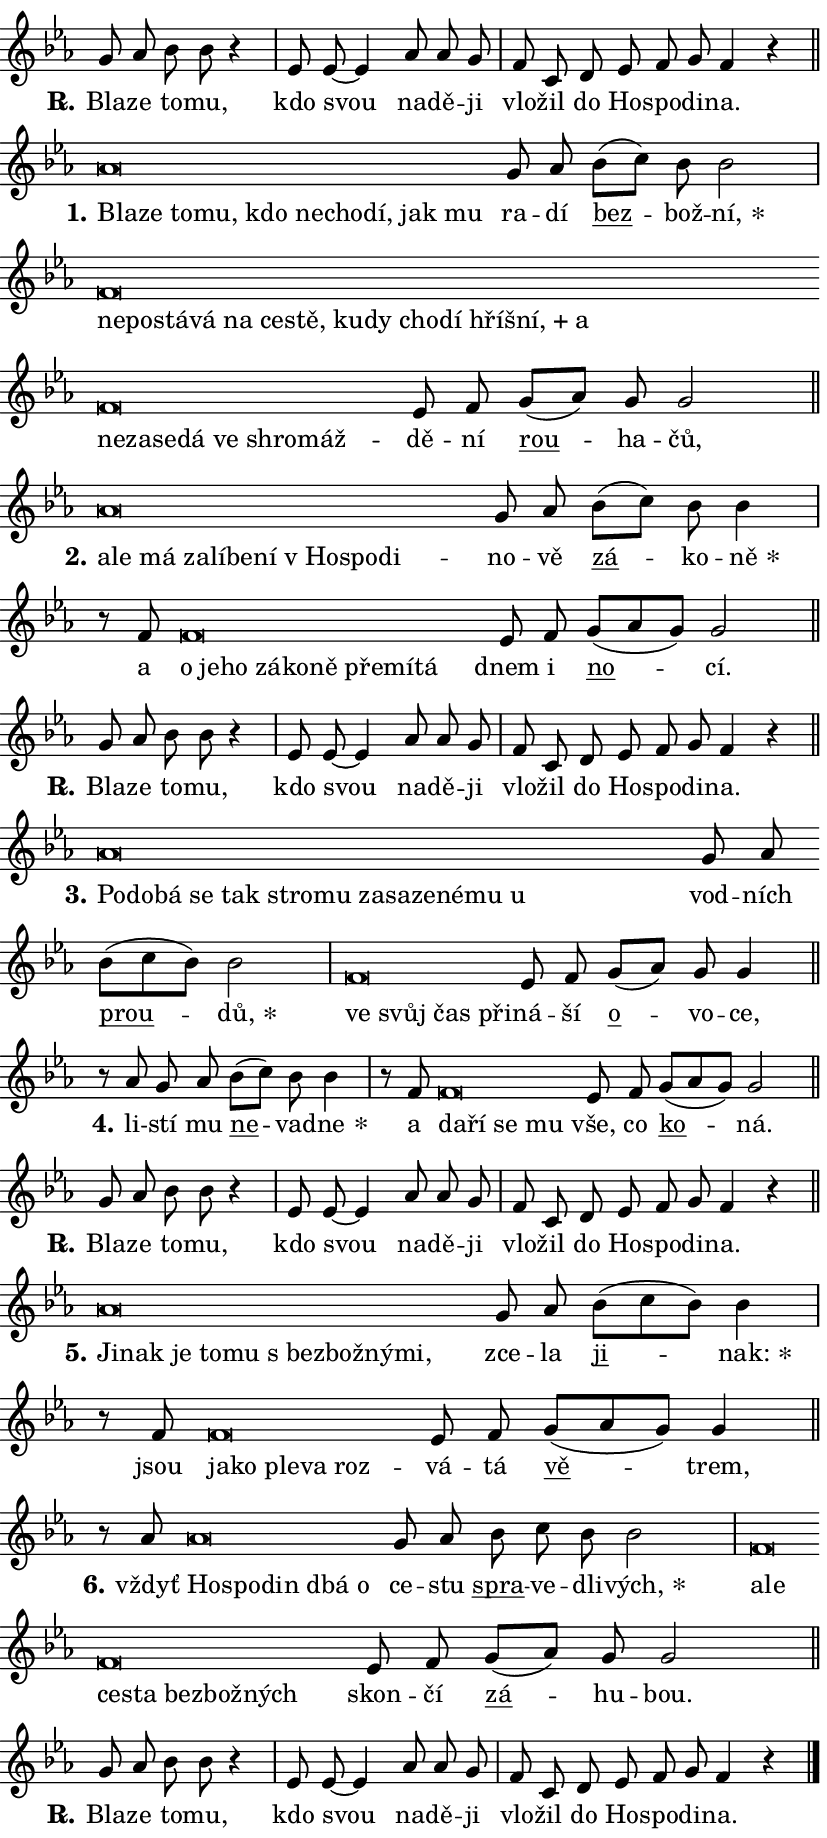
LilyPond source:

\version "2.24.0"
\header { tagline = "" }
\paper {
  indent = 0\cm
  top-margin = 0\cm
  right-margin = 0.13\cm % to fit lyric hyphens
  bottom-margin = 0\cm
  left-margin = 0\cm
  paper-width = 14\cm
  page-breaking = #ly:one-page-breaking
  system-system-spacing.basic-distance = #11
  score-system-spacing.basic-distance = #11
  ragged-last = ##f
}


%% Author: Thomas Morley
%% https://lists.gnu.org/archive/html/lilypond-user/2020-05/msg00002.html
#(define (line-position grob)
"Returns position of @var[grob} in current system:
   @code{'start}, if at first time-step
   @code{'end}, if at last time-step
   @code{'middle} otherwise
"
  (let* ((col (ly:item-get-column grob))
         (ln (ly:grob-object col 'left-neighbor))
         (rn (ly:grob-object col 'right-neighbor))
         (col-to-check-left (if (ly:grob? ln) ln col))
         (col-to-check-right (if (ly:grob? rn) rn col))
         (break-dir-left
           (and
             (ly:grob-property col-to-check-left 'non-musical #f)
             (ly:item-break-dir col-to-check-left)))
         (break-dir-right
           (and
             (ly:grob-property col-to-check-right 'non-musical #f)
             (ly:item-break-dir col-to-check-right))))
        (cond ((eqv? 1 break-dir-left) 'start)
              ((eqv? -1 break-dir-right) 'end)
              (else 'middle))))

#(define (tranparent-at-line-position vctor)
  (lambda (grob)
  "Relying on @code{line-position} select the relevant enry from @var{vctor}.
Used to determine transparency,"
    (case (line-position grob)
      ((end) (not (vector-ref vctor 0)))
      ((middle) (not (vector-ref vctor 1)))
      ((start) (not (vector-ref vctor 2))))))

noteHeadBreakVisibility =
#(define-music-function (break-visibility)(vector?)
"Makes @code{NoteHead}s transparent relying on @var{break-visibility}"
#{
  \override NoteHead.transparent =
    #(tranparent-at-line-position break-visibility)
#})

#(define delete-ledgers-for-transparent-note-heads
  (lambda (grob)
    "Reads whether a @code{NoteHead} is transparent.
If so this @code{NoteHead} is removed from @code{'note-heads} from
@var{grob}, which is supposed to be @code{LedgerLineSpanner}.
As a result ledgers are not printed for this @code{NoteHead}"
    (let* ((nhds-array (ly:grob-object grob 'note-heads))
           (nhds-list
             (if (ly:grob-array? nhds-array)
                 (ly:grob-array->list nhds-array)
                 '()))
           ;; Relies on the transparent-property being done before
           ;; Staff.LedgerLineSpanner.after-line-breaking is executed.
           ;; This is fragile ...
           (to-keep
             (remove
               (lambda (nhd)
                 (ly:grob-property nhd 'transparent #f))
               nhds-list)))
      ;; TODO find a better method to iterate over grob-arrays, similiar
      ;; to filter/remove etc for lists
      ;; For now rebuilt from scratch
      (set! (ly:grob-object grob 'note-heads)  '())
      (for-each
        (lambda (nhd)
          (ly:pointer-group-interface::add-grob grob 'note-heads nhd))
        to-keep))))

squashNotes = {
  \override NoteHead.X-extent = #'(-0.2 . 0.2)
  \override NoteHead.Y-extent = #'(-0.75 . 0)
  \override NoteHead.stencil =
    #(lambda (grob)
       (let ((pos (ly:grob-property grob 'staff-position)))
         (begin
           (if (< pos -7) (display "ERROR: Lower brevis then expected\n") (display ""))
           (if (<= pos -6) ly:text-interface::print ly:note-head::print))))
}
unSquashNotes = {
  \revert NoteHead.X-extent
  \revert NoteHead.Y-extent
  \revert NoteHead.stencil
}

hideNotes = \noteHeadBreakVisibility #begin-of-line-visible
unHideNotes = \noteHeadBreakVisibility #all-visible

% work-around for resetting accidentals
% https://lilypond.org/doc/v2.23/Documentation/notation/displaying-rhythms#unmetered-music
cadenzaMeasure = {
  \cadenzaOff
  \partial 1024 s1024
  \cadenzaOn
}

#(define-markup-command (accent layout props text) (markup?)
  "Underline accented syllable"
  (interpret-markup layout props
    #{\markup \override #'(offset . 4.3) \underline { #text }#}))

responsum = \markup \concat {
  "R" \hspace #-1.05 \path #0.1 #'((moveto 0 0.07) (lineto 0.9 0.8)) \hspace #0.05 "."
}

spaceSize = #0.6828661417322834 % exact space size for TeX Gyre Schola

\layout {
  \context {
    \Staff
    \remove "Time_signature_engraver"
    \override LedgerLineSpanner.after-line-breaking = #delete-ledgers-for-transparent-note-heads
  }
  \context {
    \Lyrics {
      \override LyricSpace.minimum-distance = \spaceSize
      \override LyricText.font-name = #"TeX Gyre Schola"
      \override LyricText.font-size = 1
      \override StanzaNumber.font-name = #"TeX Gyre Schola Bold"
      \override StanzaNumber.font-size = 1
    }
  }
  \context {
    \Score 
    \override NoteHead.text =
      #(lambda (grob) 
        (let ((pos (ly:grob-property grob 'staff-position)))
          #{\markup {
            \combine
              \halign #-0.55 \raise #(if (= pos -6) 0 0.5) \override #'(thickness . 2) \draw-line #'(3.2 . 0)
              \musicglyph "noteheads.sM1"
          }#}))
  }
}

% magnetic-lyrics.ily
%
%   written by
%     Jean Abou Samra <jean@abou-samra.fr>
%     Werner Lemberg <wl@gnu.org>
%
%   adapted by
%     Jiri Hon <jiri.hon@gmail.com>
%
% Version 2022-Apr-15

% https://www.mail-archive.com/lilypond-user@gnu.org/msg149350.html

#(define (Left_hyphen_pointer_engraver context)
   "Collect syllable-hyphen-syllable occurrences in lyrics and store
them in properties.  This engraver only looks to the left.  For
example, if the lyrics input is @code{foo -- bar}, it does the
following.

@itemize @bullet
@item
Set the @code{text} property of the @code{LyricHyphen} grob between
@q{foo} and @q{bar} to @code{foo}.

@item
Set the @code{left-hyphen} property of the @code{LyricText} grob with
text @q{foo} to the @code{LyricHyphen} grob between @q{foo} and
@q{bar}.
@end itemize

Use this auxiliary engraver in combination with the
@code{lyric-@/text::@/apply-@/magnetic-@/offset!} hook."
   (let ((hyphen #f)
         (text #f))
     (make-engraver
      (acknowledgers
       ((lyric-syllable-interface engraver grob source-engraver)
        (set! text grob)))
      (end-acknowledgers
       ((lyric-hyphen-interface engraver grob source-engraver)
        ;(when (not (grob::has-interface grob 'lyric-space-interface))
          (set! hyphen grob)));)
      ((stop-translation-timestep engraver)
       (when (and text hyphen)
         (ly:grob-set-object! text 'left-hyphen hyphen))
       (set! text #f)
       (set! hyphen #f)))))

#(define (lyric-text::apply-magnetic-offset! grob)
   "If the space between two syllables is less than the value in
property @code{LyricText@/.details@/.squash-threshold}, move the right
syllable to the left so that it gets concatenated with the left
syllable.

Use this function as a hook for
@code{LyricText@/.after-@/line-@/breaking} if the
@code{Left_@/hyphen_@/pointer_@/engraver} is active."
   (let ((hyphen (ly:grob-object grob 'left-hyphen #f)))
     (when hyphen
       (let ((left-text (ly:spanner-bound hyphen LEFT)))
         (when (grob::has-interface left-text 'lyric-syllable-interface)
           (let* ((common (ly:grob-common-refpoint grob left-text X))
                  (this-x-ext (ly:grob-extent grob common X))
                  (left-x-ext
                   (begin
                     ;; Trigger magnetism for left-text.
                     (ly:grob-property left-text 'after-line-breaking)
                     (ly:grob-extent left-text common X)))
                  ;; `delta` is the gap width between two syllables.
                  (delta (- (interval-start this-x-ext)
                            (interval-end left-x-ext)))
                  (details (ly:grob-property grob 'details))
                  (threshold (assoc-get 'squash-threshold details 0.2)))
             (when (< delta threshold)
               (let* (;; We have to manipulate the input text so that
                      ;; ligatures crossing syllable boundaries are not
                      ;; disabled.  For languages based on the Latin
                      ;; script this is essentially a beautification.
                      ;; However, for non-Western scripts it can be a
                      ;; necessity.
                      (lt (ly:grob-property left-text 'text))
                      (rt (ly:grob-property grob 'text))
                      (is-space (grob::has-interface hyphen 'lyric-space-interface))
                      (space (if is-space " " ""))
                      (extra-delta (if is-space spaceSize 0))
                      ;; Append new syllable.
                      (ltrt-space (if (and (string? lt) (string? rt))
                                (string-append lt space rt)
                                (make-concat-markup (list lt space rt))))
                      ;; Right-align `ltrt` to the right side.
                      (ltrt-space-markup (grob-interpret-markup
                               grob
                               (make-translate-markup
                                (cons (interval-length this-x-ext) 0)
                                (make-right-align-markup ltrt-space)))))
                 (begin
                   ;; Don't print `left-text`.
                   (ly:grob-set-property! left-text 'stencil #f)
                   ;; Set text and stencil (which holds all collected
                   ;; syllables so far) and shift it to the left.
                   (ly:grob-set-property! grob 'text ltrt-space)
                   (ly:grob-set-property! grob 'stencil ltrt-space-markup)
                   (ly:grob-translate-axis! grob (- (- delta extra-delta)) X))))))))))


#(define (lyric-hyphen::displace-bounds-first grob)
   ;; Make very sure this callback isn't triggered too early.
   (let ((left (ly:spanner-bound grob LEFT))
         (right (ly:spanner-bound grob RIGHT)))
     (ly:grob-property left 'after-line-breaking)
     (ly:grob-property right 'after-line-breaking)
     (ly:lyric-hyphen::print grob)))

squashThreshold = #0.4

\layout {
  \context {
    \Lyrics
    \consists #Left_hyphen_pointer_engraver
    \override LyricText.after-line-breaking =
      #lyric-text::apply-magnetic-offset!
    \override LyricHyphen.stencil = #lyric-hyphen::displace-bounds-first
    \override LyricText.details.squash-threshold = \squashThreshold
    \override LyricHyphen.minimum-distance = 0
    \override LyricHyphen.minimum-length = \squashThreshold
  }
}

squashText = \override LyricText.details.squash-threshold = 9999
unSquashText = \override LyricText.details.squash-threshold = \squashThreshold

leftText = \override LyricText.self-alignment-X = #LEFT
unLeftText = \revert LyricText.self-alignment-X

starOffset = #(lambda (grob) 
                (let ((x_offset (ly:self-alignment-interface::aligned-on-x-parent grob)))
                  (if (= x_offset 0) 0 (+ x_offset 1.2))))

star = #(define-music-function (syllable)(string?)
"Append star separator at the end of a syllable"
#{
  \once \override LyricText.X-offset = #starOffset
  \lyricmode { \markup {
    #syllable
    \override #'((font-name . "TeX Gyre Schola Bold")) \hspace #0.2 \lower #0.65 \larger "*"
  } }
#})

starAccent = #(define-music-function (syllable)(string?)
"Append star separator at the end of a syllable and make accent"
#{
  \once \override LyricText.X-offset = #starOffset
  \lyricmode { \markup {
    \accent #syllable
    \override #'((font-name . "TeX Gyre Schola Bold")) \hspace #0.2 \lower #0.65 \larger "*"
  } }
#})

breath = #(define-music-function (syllable)(string?)
"Append breathing indicator at the end of a syllable"
#{
  \lyricmode { \markup { #syllable "+" } }
#})

optionalBreath = #(define-music-function (syllable)(string?)
"Append optional breathing indicator at the end of a syllable"
#{
  \lyricmode { \markup { #syllable "(+)" } }
#})


\score {
    <<
        \new Voice = "melody" { \cadenzaOn \key es \major \relative { g'8 as bes bes r4 \cadenzaMeasure \bar "|" es,8 es~ es4 \bar "" as8 as g \cadenzaMeasure \bar "|" f c \bar "" d es \bar "" f g f4 r \cadenzaMeasure \bar "||" \break } }
        \new Lyrics \lyricsto "melody" { \lyricmode { \set stanza = \responsum
Bla -- ze to -- mu, kdo svou na -- dě -- ji vlo -- žil do Ho -- spo -- di -- na. } }
    >>
    \layout {}
}

\score {
    <<
        \new Voice = "melody" { \cadenzaOn \key es \major \relative { \squashNotes as'\breve*1/16 \hideNotes \breve*1/16 \bar "" \breve*1/16 \bar "" \breve*1/16 \bar "" \breve*1/16 \bar "" \breve*1/16 \bar "" \breve*1/16 \bar "" \breve*1/16 \bar "" \breve*1/16 \breve*1/16 \bar "" \unHideNotes \unSquashNotes g8 as \bar "" bes[( c)] bes bes2 \cadenzaMeasure \bar "|" \squashNotes f\breve*1/16 \hideNotes \breve*1/16 \bar "" \breve*1/16 \bar "" \breve*1/16 \bar "" \breve*1/16 \bar "" \breve*1/16 \bar "" \breve*1/16 \bar "" \breve*1/16 \bar "" \breve*1/16 \bar "" \breve*1/16 \bar "" \breve*1/16 \bar "" \breve*1/16 \bar "" \breve*1/16 \bar "" \breve*1/16 \bar "" \breve*1/16 \bar "" \breve*1/16 \bar "" \breve*1/16 \bar "" \breve*1/16 \bar "" \breve*1/16 \bar "" \breve*1/16 \breve*1/16 \bar "" \unHideNotes \unSquashNotes es8 f \bar "" g[( as)] g g2 \cadenzaMeasure \bar "||" \break } }
        \new Lyrics \lyricsto "melody" { \lyricmode { \set stanza = "1."
\leftText Bla -- \squashText ze to -- mu, kdo ne -- cho -- dí, jak mu \unLeftText \unSquashText ra -- dí \markup \accent bez -- bož -- \star ní, \leftText ne -- \squashText po -- stá -- vá na ce -- stě, ku -- dy cho -- dí hří -- \breath "šní," a ne -- za -- se -- dá ve shro -- máž -- \unLeftText \unSquashText dě -- ní \markup \accent rou -- ha -- čů, } }
    >>
    \layout {}
}

\score {
    <<
        \new Voice = "melody" { \cadenzaOn \key es \major \relative { \squashNotes as'\breve*1/16 \hideNotes \breve*1/16 \bar "" \breve*1/16 \bar "" \breve*1/16 \bar "" \breve*1/16 \bar "" \breve*1/16 \bar "" \breve*1/16 \bar "" \breve*1/16 \bar "" \breve*1/16 \breve*1/16 \bar "" \unHideNotes \unSquashNotes g8 as \bar "" bes[( c)] bes bes4 \cadenzaMeasure \bar "|" r8 f8 \squashNotes f\breve*1/16 \hideNotes \breve*1/16 \bar "" \breve*1/16 \bar "" \breve*1/16 \bar "" \breve*1/16 \bar "" \breve*1/16 \bar "" \breve*1/16 \bar "" \breve*1/16 \breve*1/16 \bar "" \unHideNotes \unSquashNotes es8 f \bar "" g[( as g)] g2 \cadenzaMeasure \bar "||" \break } }
        \new Lyrics \lyricsto "melody" { \lyricmode { \set stanza = "2."
\leftText a -- \squashText le má za -- lí -- be -- ní "v Ho" -- spo -- di -- \unLeftText \unSquashText no -- vě \markup \accent zá -- ko -- \star ně a \leftText o \squashText je -- ho zá -- ko -- ně pře -- mí -- tá \unLeftText \unSquashText dnem i \markup \accent no -- cí. } }
    >>
    \layout {}
}

\score {
    <<
        \new Voice = "melody" { \cadenzaOn \key es \major \relative { g'8 as bes bes r4 \cadenzaMeasure \bar "|" es,8 es~ es4 \bar "" as8 as g \cadenzaMeasure \bar "|" f c \bar "" d es \bar "" f g f4 r \cadenzaMeasure \bar "||" \break } }
        \new Lyrics \lyricsto "melody" { \lyricmode { \set stanza = \responsum
Bla -- ze to -- mu, kdo svou na -- dě -- ji vlo -- žil do Ho -- spo -- di -- na. } }
    >>
    \layout {}
}

\score {
    <<
        \new Voice = "melody" { \cadenzaOn \key es \major \relative { \squashNotes as'\breve*1/16 \hideNotes \breve*1/16 \bar "" \breve*1/16 \bar "" \breve*1/16 \bar "" \breve*1/16 \bar "" \breve*1/16 \bar "" \breve*1/16 \bar "" \breve*1/16 \bar "" \breve*1/16 \bar "" \breve*1/16 \bar "" \breve*1/16 \bar "" \breve*1/16 \breve*1/16 \bar "" \unHideNotes \unSquashNotes g8 as \bar "" bes[( c bes)] bes2 \cadenzaMeasure \bar "|" \squashNotes f\breve*1/16 \hideNotes \breve*1/16 \bar "" \breve*1/16 \breve*1/16 \bar "" \unHideNotes \unSquashNotes es8 f \bar "" g[( as)] g g4 \cadenzaMeasure \bar "||" \break } }
        \new Lyrics \lyricsto "melody" { \lyricmode { \set stanza = "3."
\leftText Po -- \squashText do -- bá se tak stro -- mu za -- sa -- ze -- né -- mu u \unLeftText \unSquashText vod -- ních \markup \accent prou -- \star dů, \leftText ve \squashText svůj čas při -- \unLeftText \unSquashText ná -- ší \markup \accent o -- vo -- ce, } }
    >>
    \layout {}
}

\score {
    <<
        \new Voice = "melody" { \cadenzaOn \key es \major \relative { r8 as' g as \bar "" bes[( c)] bes bes4 \cadenzaMeasure \bar "|" r8 f8 \squashNotes f\breve*1/16 \hideNotes \breve*1/16 \bar "" \breve*1/16 \breve*1/16 \bar "" \unHideNotes \unSquashNotes es8 f \bar "" g[( as g)] g2 \cadenzaMeasure \bar "||" \break } }
        \new Lyrics \lyricsto "melody" { \lyricmode { \set stanza = "4."
li -- stí mu \markup \accent ne -- vad -- \star ne a \leftText da -- \squashText ří se mu \unLeftText \unSquashText vše, co \markup \accent ko -- ná. } }
    >>
    \layout {}
}

\score {
    <<
        \new Voice = "melody" { \cadenzaOn \key es \major \relative { g'8 as bes bes r4 \cadenzaMeasure \bar "|" es,8 es~ es4 \bar "" as8 as g \cadenzaMeasure \bar "|" f c \bar "" d es \bar "" f g f4 r \cadenzaMeasure \bar "||" \break } }
        \new Lyrics \lyricsto "melody" { \lyricmode { \set stanza = \responsum
Bla -- ze to -- mu, kdo svou na -- dě -- ji vlo -- žil do Ho -- spo -- di -- na. } }
    >>
    \layout {}
}

\score {
    <<
        \new Voice = "melody" { \cadenzaOn \key es \major \relative { \squashNotes as'\breve*1/16 \hideNotes \breve*1/16 \bar "" \breve*1/16 \bar "" \breve*1/16 \bar "" \breve*1/16 \bar "" \breve*1/16 \bar "" \breve*1/16 \bar "" \breve*1/16 \breve*1/16 \bar "" \unHideNotes \unSquashNotes g8 as \bar "" bes[( c bes)] bes4 \cadenzaMeasure \bar "|" r8 f \squashNotes f\breve*1/16 \hideNotes \breve*1/16 \bar "" \breve*1/16 \bar "" \breve*1/16 \breve*1/16 \bar "" \unHideNotes \unSquashNotes es8 f \bar "" g[( as g)] g4 \cadenzaMeasure \bar "||" \break } }
        \new Lyrics \lyricsto "melody" { \lyricmode { \set stanza = "5."
\leftText Ji -- \squashText nak je to -- mu "s bez" -- bož -- ný -- mi, \unLeftText \unSquashText zce -- la \markup \accent ji -- \star nak: jsou \leftText ja -- \squashText ko ple -- va roz -- \unLeftText \unSquashText vá -- tá \markup \accent vě -- trem, } }
    >>
    \layout {}
}

\score {
    <<
        \new Voice = "melody" { \cadenzaOn \key es \major \relative { r8 as' \squashNotes as\breve*1/16 \hideNotes \breve*1/16 \bar "" \breve*1/16 \bar "" \breve*1/16 \breve*1/16 \bar "" \unHideNotes \unSquashNotes g8 as \bar "" bes c bes bes2 \cadenzaMeasure \bar "|" \squashNotes f\breve*1/16 \hideNotes \breve*1/16 \bar "" \breve*1/16 \bar "" \breve*1/16 \bar "" \breve*1/16 \bar "" \breve*1/16 \breve*1/16 \bar "" \unHideNotes \unSquashNotes es8 f \bar "" g[( as)] g g2 \cadenzaMeasure \bar "||" \break } }
        \new Lyrics \lyricsto "melody" { \lyricmode { \set stanza = "6."
vždyť \leftText Ho -- \squashText spo -- din dbá o \unLeftText \unSquashText ce -- stu \markup \accent spra -- ve -- dli -- \star vých, \leftText a -- \squashText le ce -- sta bez -- bož -- ných \unLeftText \unSquashText skon -- čí \markup \accent zá -- hu -- bou. } }
    >>
    \layout {}
}

\score {
    <<
        \new Voice = "melody" { \cadenzaOn \key es \major \relative { g'8 as bes bes r4 \cadenzaMeasure \bar "|" es,8 es~ es4 \bar "" as8 as g \cadenzaMeasure \bar "|" f c \bar "" d es \bar "" f g f4 r \cadenzaMeasure \bar "||" \break } \bar "|." }
        \new Lyrics \lyricsto "melody" { \lyricmode { \set stanza = \responsum
Bla -- ze to -- mu, kdo svou na -- dě -- ji vlo -- žil do Ho -- spo -- di -- na. } }
    >>
    \layout {}
}
